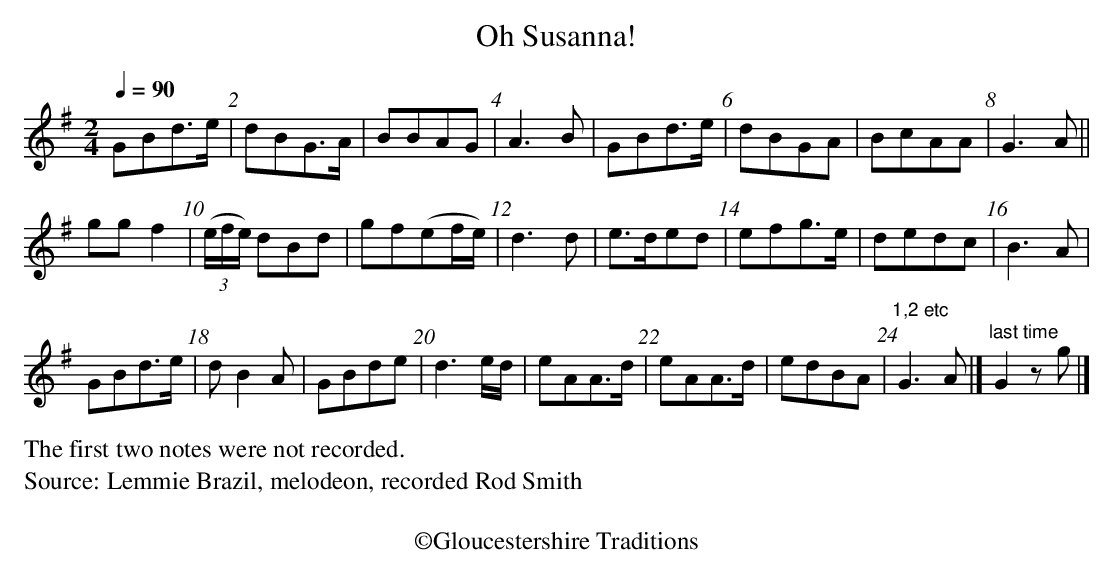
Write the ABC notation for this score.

X:1
T:Oh Susanna!
Q:1/4=90
M:2/4
L:1/8
K:Gmaj
GBd>e|dBG>A|BBAG | A3B | GBd>e | dBGA|BcAA | G3A ||
ggf2 | ((3e/f/e/) dBd | gf(ef/e/) | d3d | e>ded | efg>e | dedc | B3A |
GBd>e | dB2A | GBde | d3e/2d/2 | eAA>d | eAA>d | edBA |"^1,2 etc" G3A |]"^last time"G2zg|]
